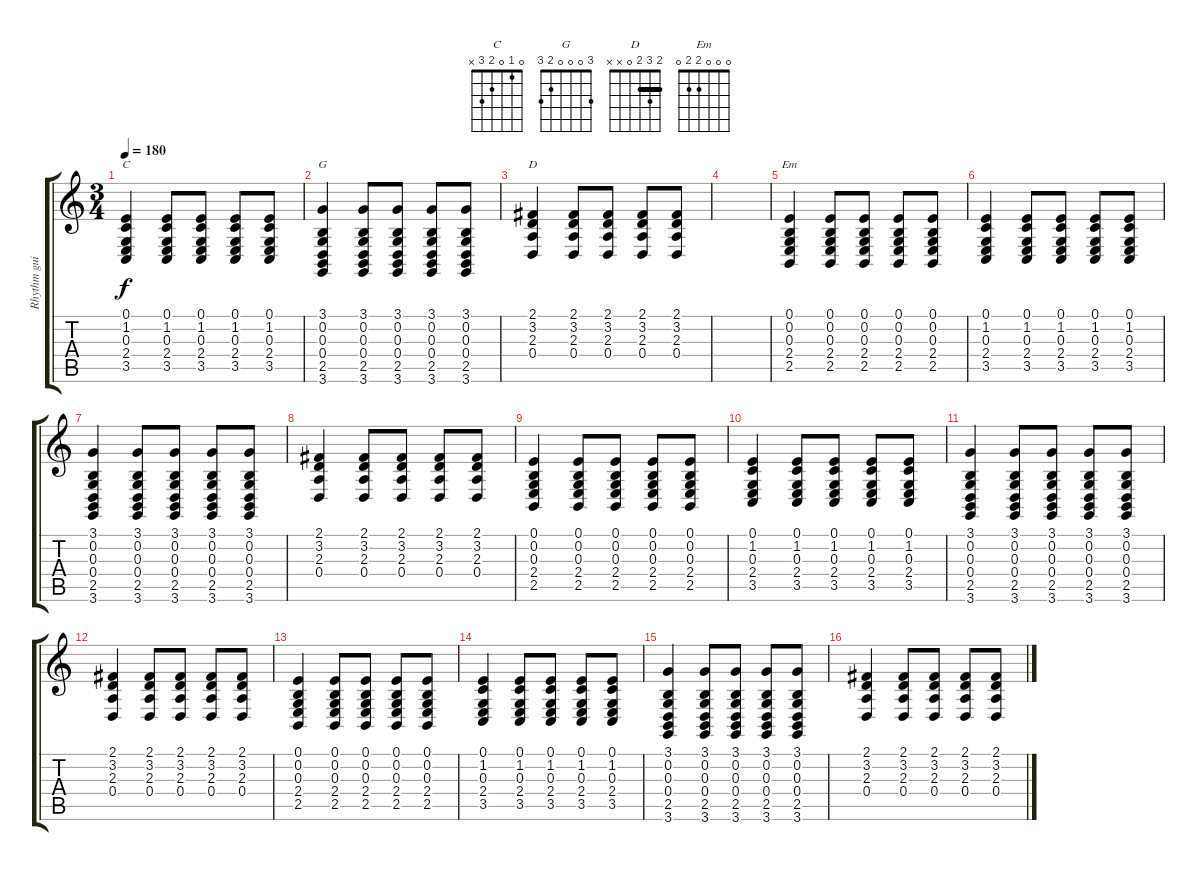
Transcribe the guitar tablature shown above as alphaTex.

\track ("Rhythm guitar" "Rhythm gui") {instrument pad3polysynth}
\staff {score tabs}
\tuning (E4 B3 G3 D3 A2 E2) {hide}
\chord ("C" 0 1 0 2 3 x)
\chord ("G" 3 0 0 0 2 3)
\chord ("D" 2 3 2 0 x x) {barre 2}
\chord ("Em" 0 0 0 2 2 0)
\ts (3 4)
\tempo 180
\clef g2
\ks c
(0.1 1.2 0.3 2.4 3.5).4{ch "C" dy f} (0.1 1.2 0.3 2.4 3.5).8 (0.1 1.2 0.3 2.4 3.5).8 (0.1 1.2 0.3 2.4 3.5).8 (0.1 1.2 0.3 2.4 3.5).8 |
(3.1 0.2 0.3 0.4 2.5 3.6).4{ch "G"} (3.1 0.2 0.3 0.4 2.5 3.6).8 (3.1 0.2 0.3 0.4 2.5 3.6).8 (3.1 0.2 0.3 0.4 2.5 3.6).8 (3.1 0.2 0.3 0.4 2.5 3.6).8 |
(2.1 3.2 2.3 0.4).4{ch "D"} (2.1 3.2 2.3 0.4).8 (2.1 3.2 2.3 0.4).8 (2.1 3.2 2.3 0.4).8 (2.1 3.2 2.3 0.4).8 |
|
(0.1 0.2 0.3 2.4 2.5).4{ch "Em"} (0.1 0.2 0.3 2.4 2.5).8 (0.1 0.2 0.3 2.4 2.5).8 (0.1 0.2 0.3 2.4 2.5).8 (0.1 0.2 0.3 2.4 2.5).8 |
(0.1 1.2 0.3 2.4 3.5).4 (0.1 1.2 0.3 2.4 3.5).8 (0.1 1.2 0.3 2.4 3.5).8 (0.1 1.2 0.3 2.4 3.5).8 (0.1 1.2 0.3 2.4 3.5).8 |
(3.1 0.2 0.3 0.4 2.5 3.6).4 (3.1 0.2 0.3 0.4 2.5 3.6).8 (3.1 0.2 0.3 0.4 2.5 3.6).8 (3.1 0.2 0.3 0.4 2.5 3.6).8 (3.1 0.2 0.3 0.4 2.5 3.6).8 |
(2.1 3.2 2.3 0.4).4 (2.1 3.2 2.3 0.4).8 (2.1 3.2 2.3 0.4).8 (2.1 3.2 2.3 0.4).8 (2.1 3.2 2.3 0.4).8 |
(0.1 0.2 0.3 2.4 2.5).4 (0.1 0.2 0.3 2.4 2.5).8 (0.1 0.2 0.3 2.4 2.5).8 (0.1 0.2 0.3 2.4 2.5).8 (0.1 0.2 0.3 2.4 2.5).8 |
(0.1 1.2 0.3 2.4 3.5).4 (0.1 1.2 0.3 2.4 3.5).8 (0.1 1.2 0.3 2.4 3.5).8 (0.1 1.2 0.3 2.4 3.5).8 (0.1 1.2 0.3 2.4 3.5).8 |
(3.1 0.2 0.3 0.4 2.5 3.6).4 (3.1 0.2 0.3 0.4 2.5 3.6).8 (3.1 0.2 0.3 0.4 2.5 3.6).8 (3.1 0.2 0.3 0.4 2.5 3.6).8 (3.1 0.2 0.3 0.4 2.5 3.6).8 |
(2.1 3.2 2.3 0.4).4 (2.1 3.2 2.3 0.4).8 (2.1 3.2 2.3 0.4).8 (2.1 3.2 2.3 0.4).8 (2.1 3.2 2.3 0.4).8 |
(0.1 0.2 0.3 2.4 2.5).4 (0.1 0.2 0.3 2.4 2.5).8 (0.1 0.2 0.3 2.4 2.5).8 (0.1 0.2 0.3 2.4 2.5).8 (0.1 0.2 0.3 2.4 2.5).8 |
(0.1 1.2 0.3 2.4 3.5).4 (0.1 1.2 0.3 2.4 3.5).8 (0.1 1.2 0.3 2.4 3.5).8 (0.1 1.2 0.3 2.4 3.5).8 (0.1 1.2 0.3 2.4 3.5).8 |
(3.1 0.2 0.3 0.4 2.5 3.6).4 (3.1 0.2 0.3 0.4 2.5 3.6).8 (3.1 0.2 0.3 0.4 2.5 3.6).8 (3.1 0.2 0.3 0.4 2.5 3.6).8 (3.1 0.2 0.3 0.4 2.5 3.6).8 |
(2.1 3.2 2.3 0.4).4 (2.1 3.2 2.3 0.4).8 (2.1 3.2 2.3 0.4).8 (2.1 3.2 2.3 0.4).8 (2.1 3.2 2.3 0.4).8
